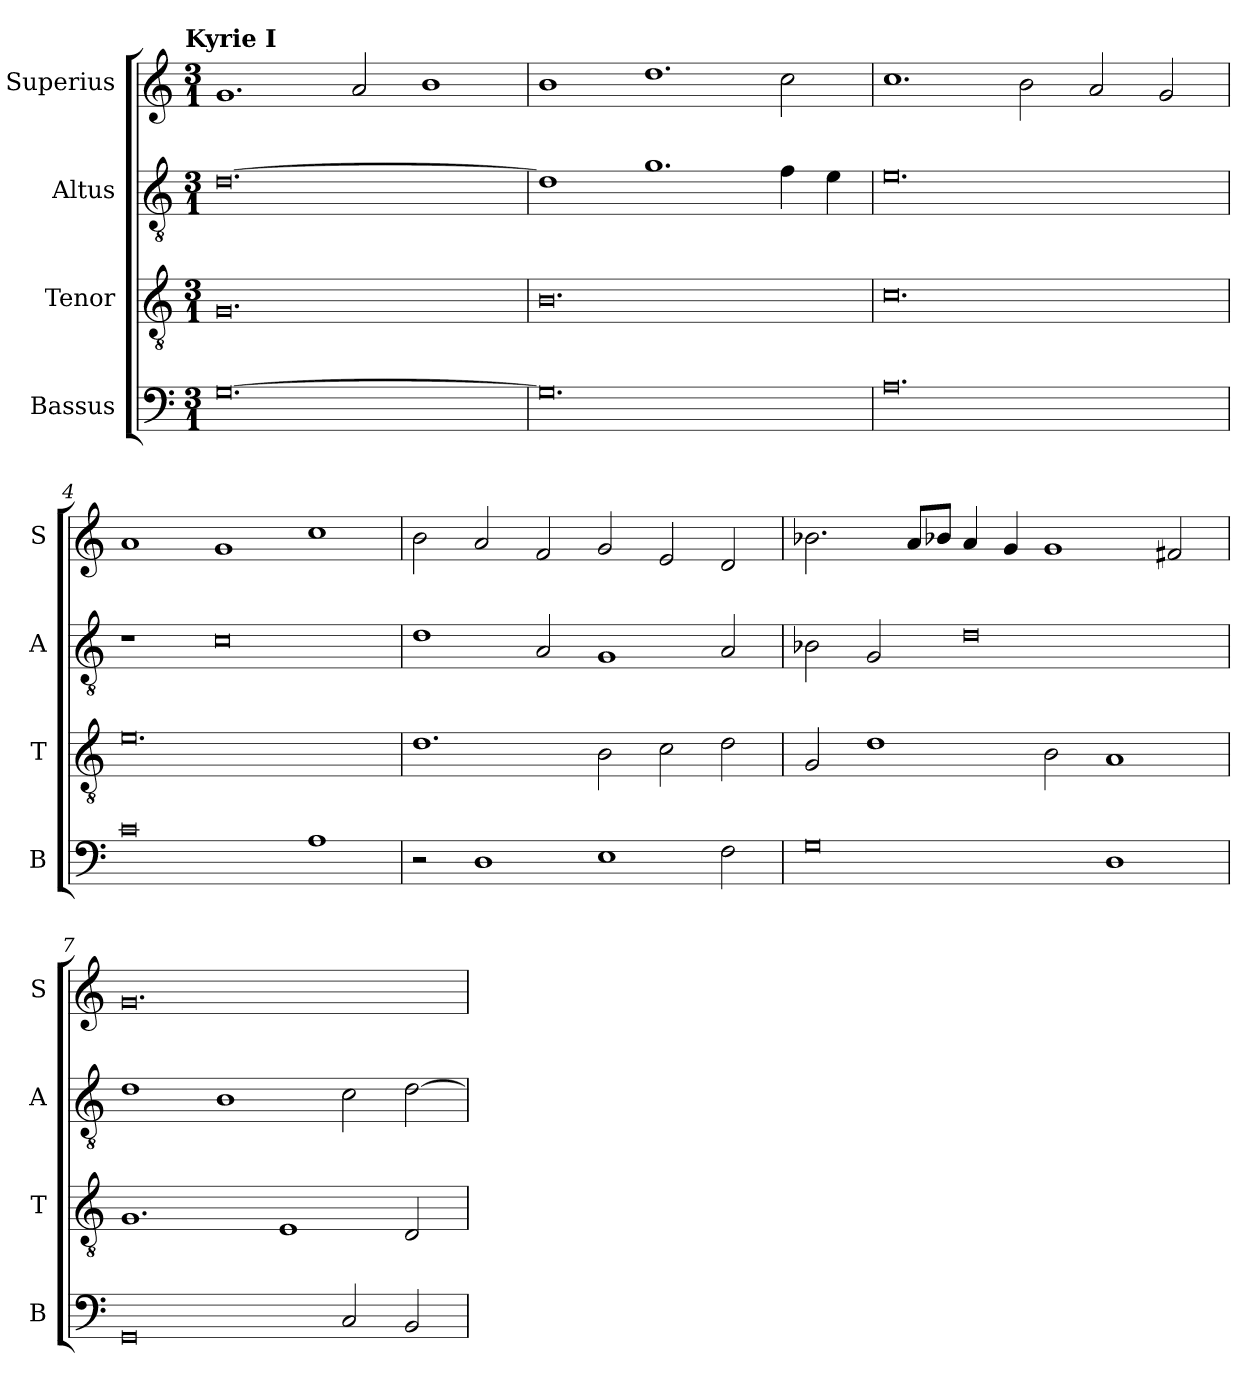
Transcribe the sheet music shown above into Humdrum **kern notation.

**kern	**kern	**kern	**kern
*part4	*part3	*part2	*part1
*staff4	*staff3	*staff2	*staff1
*I"Bassus	*I"Tenor	*I"Altus	*I"Superius
*I'B	*I'T	*I'A	*I'S
*clefF4	*clefGv2	*clefGv2	*clefG2
*k[]	*k[]	*k[]	*k[]
!!LO:TX:omd:t=Kyrie I
*M3/1	*M3/1	*M3/1	*M3/1
=1	=1	=1	=1
[0.G	0.G	[0.d	1.g
.	.	.	2a/
.	.	.	1b
=2	=2	=2	=2
0.G]	0.B	1d]	1b
.	.	1.g	1.dd
.	.	4f\	2cc\
.	.	4e\	.
=3	=3	=3	=3
0.A	0.c	0.e	1.cc
.	.	.	2b\
.	.	.	2a/
.	.	.	2g/
=4	=4	=4	=4
0c	0.e	1r	1a
.	.	0c	1g
1A	.	.	1cc
=5	=5	=5	=5
2r	1.d	1d	2b\
1D	.	.	2a/
.	.	2A/	2f/
1E	2B\	1G	2g/
.	2c\	.	2e/
2F\	2d\	2A/	2d/
=6	=6	=6	=6
0G	2G/	2B-X\	2.b-X\
.	1d	2G/	.
.	.	.	8a/L
.	.	.	8b-X/J
.	.	0d	4a/
.	.	.	4g/
.	2B\	.	1g
1D	1A	.	.
.	.	.	2f#X/
=7	=7	=7	=7
0GG	1.G	1d	0.g
.	.	1B	.
.	1E	.	.
2C/	.	2c\	.
2BB/	2D/	[2d\	.
=	=	=	=
*-	*-	*-	*-
